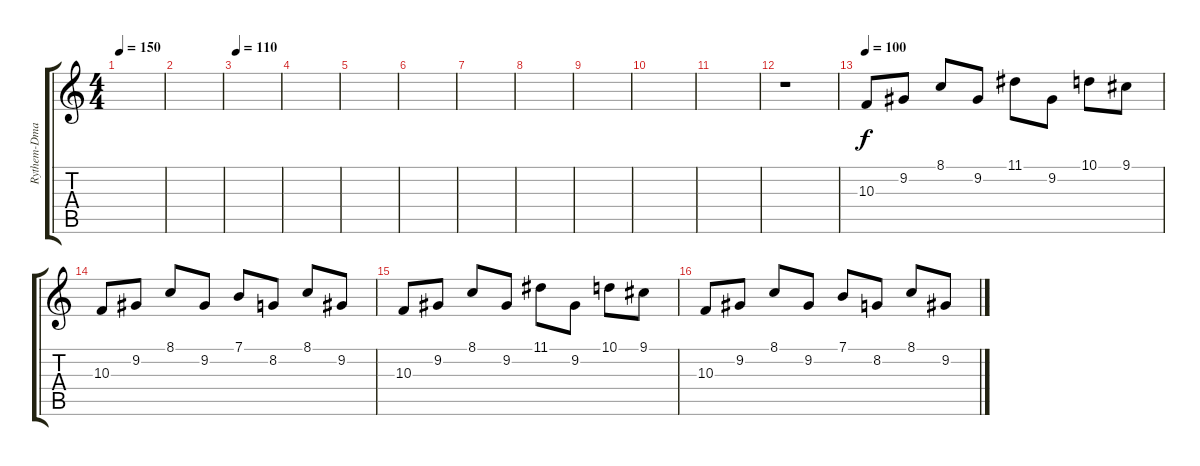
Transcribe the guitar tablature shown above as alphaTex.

\track ("Rythem-Dman" "Rythem-Dma") {instrument synthstrings1}
\staff {score tabs}
\tuning (E4 B3 G3 D3 A2 E2) {hide}
\ts (4 4)
\tempo 150
\clef g2
\ks c
|
|
\tempo 110
|
|
|
|
|
|
|
|
|
r.1{instrument acousticguitarsteel} |
\tempo 100
10.3.8 9.2.8 8.1.8 9.2.8 11.1.8 9.2.8 10.1.8 9.1.8 |
10.3.8 9.2.8 8.1.8 9.2.8 7.1.8 8.2.8 8.1.8 9.2.8 |
10.3.8 9.2.8 8.1.8 9.2.8 11.1.8 9.2.8 10.1.8 9.1.8 |
10.3.8 9.2.8 8.1.8 9.2.8 7.1.8 8.2.8 8.1.8 9.2.8
